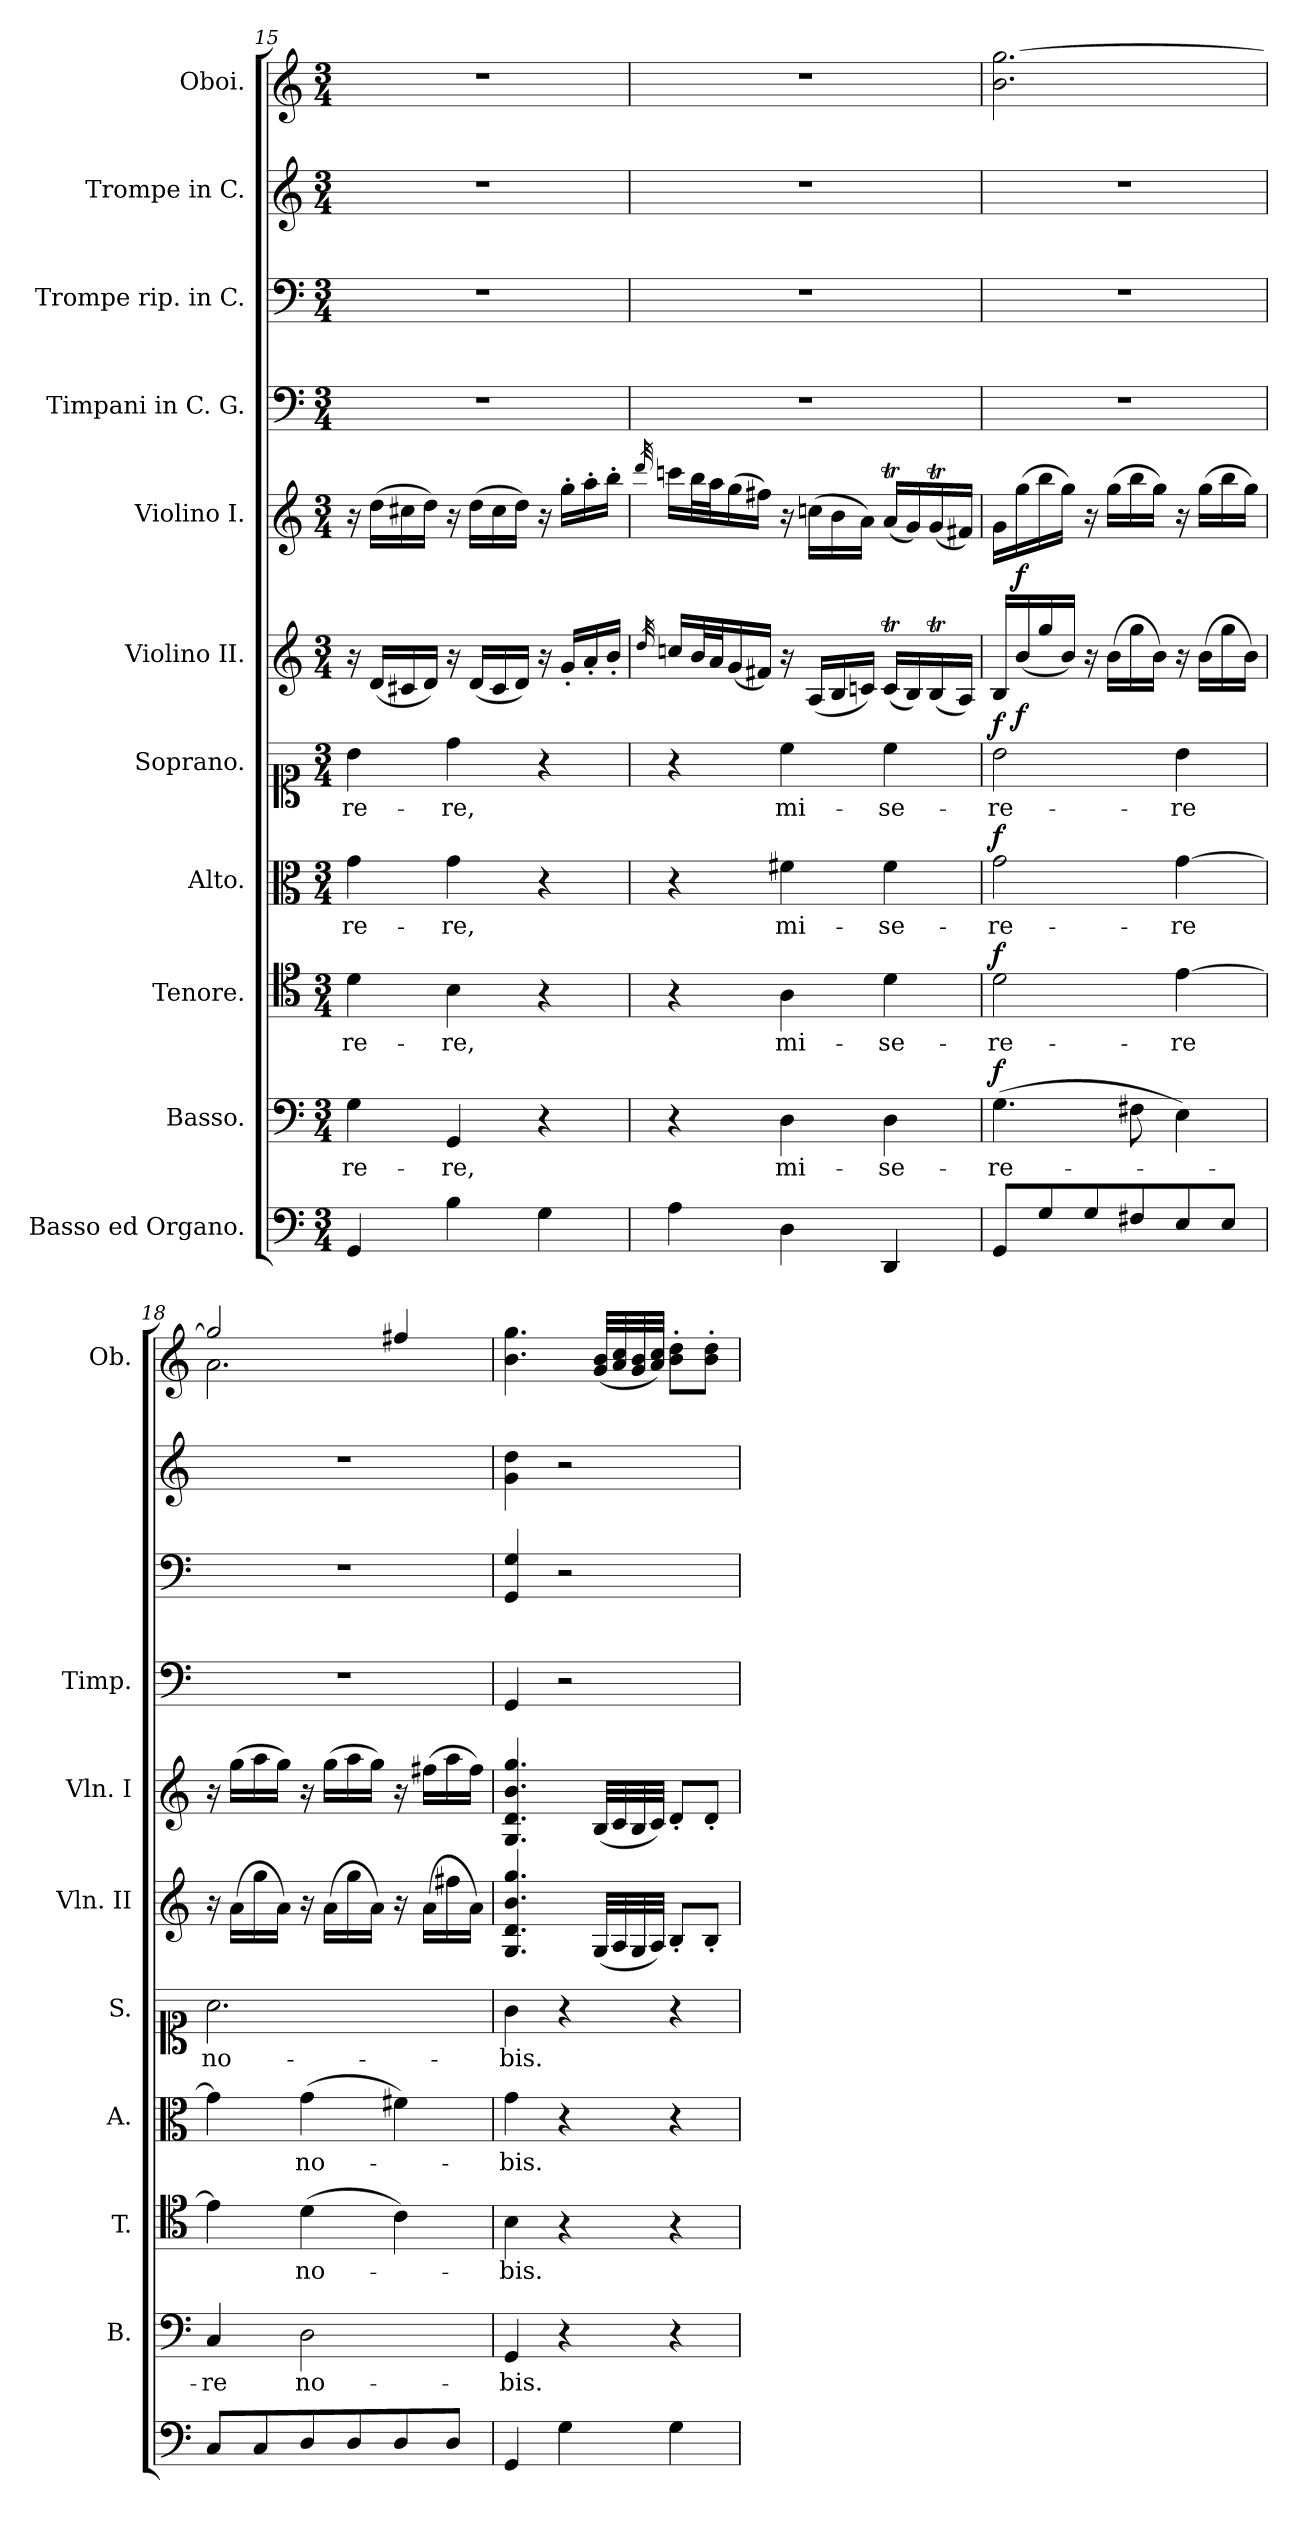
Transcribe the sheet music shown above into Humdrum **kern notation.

**kern	**kern	**text	**dynam	**kern	**text	**dynam	**kern	**text	**dynam	**kern	**text	**dynam	**kern	**dynam	**kern	**dynam	**kern	**kern	**kern	**kern
*part11	*part10	*part10	*part10	*part9	*part9	*part9	*part8	*part8	*part8	*part7	*part7	*part7	*part6	*part6	*part5	*part5	*part4	*part3	*part2	*part1
*staff11	*staff10	*staff10	*staff10	*staff9	*staff9	*staff9	*staff8	*staff8	*staff8	*staff7	*staff7	*staff7	*staff6	*staff6	*staff5	*staff5	*staff4	*staff3	*staff2	*staff1
*I"Basso ed  Organo.	*I"Basso.	*	*	*I"Tenore.	*	*	*I"Alto.	*	*	*I"Soprano.	*	*	*I"Violino II.	*	*I"Violino I.	*	*I"Timpani in C. G.	*I"Trompe rip. in C.	*I"Trompe in C.	*I"Oboi.
*	*I'B.	*	*	*I'T.	*	*	*I'A.	*	*	*I'S.	*	*	*I'Vln. II	*	*I'Vln. I	*	*I'Timp.	*	*	*I'Ob.
*clefF4	*clefF4	*	*	*clefC4	*	*	*clefC3	*	*	*clefC1	*	*	*clefG2	*	*clefG2	*	*clefF4	*clefF4	*clefG2	*clefG2
*k[]	*k[]	*	*	*k[]	*	*	*k[]	*	*	*k[]	*	*	*k[]	*	*k[]	*	*k[]	*k[]	*k[]	*k[]
*M3/4	*M3/4	*	*	*M3/4	*	*	*M3/4	*	*	*M3/4	*	*	*M3/4	*	*M3/4	*	*M3/4	*M3/4	*M3/4	*M3/4
=15	=15	=15	=15	=15	=15	=15	=15	=15	=15	=15	=15	=15	=15	=15	=15	=15	=15	=15	=15	=15
!	!	!LO:LY:b	!	!	!LO:LY:b	!	!	!LO:LY:b	!	!	!LO:LY:b	!	!	!	!	!	!	!	!	!
4GG/	4G\	-re-	.	4d\	-re-	.	4g\	-re-	.	4b\	-re-	.	16r	.	16r	.	2.r	2.r	2.r	2.r
.	.	.	.	.	.	.	.	.	.	.	.	.	(<16d/LL	.	(>16dd\LL	.	.	.	.	.
.	.	.	.	.	.	.	.	.	.	.	.	.	16c#X/	.	16cc#X\	.	.	.	.	.
.	.	.	.	.	.	.	.	.	.	.	.	.	16d/JJ)	.	16dd\JJ)	.	.	.	.	.
!	!	!LO:LY:b	!	!	!LO:LY:b	!	!	!LO:LY:b	!	!	!LO:LY:b	!	!	!	!	!	!	!	!	!
4B\	4GG/	-re,	.	4B\	-re,	.	4g\	-re,	.	4dd\	-re,	.	16r	.	16r	.	.	.	.	.
.	.	.	.	.	.	.	.	.	.	.	.	.	(<16d/LL	.	(>16dd\LL	.	.	.	.	.
.	.	.	.	.	.	.	.	.	.	.	.	.	16c#/	.	16cc#\	.	.	.	.	.
.	.	.	.	.	.	.	.	.	.	.	.	.	16d/JJ)	.	16dd\JJ)	.	.	.	.	.
4G\	4r	.	.	4r	.	.	4r	.	.	4r	.	.	16r	.	16r	.	.	.	.	.
.	.	.	.	.	.	.	.	.	.	.	.	.	16g'/LL	.	16gg'\LL	.	.	.	.	.
.	.	.	.	.	.	.	.	.	.	.	.	.	16a'/	.	16aa'\	.	.	.	.	.
.	.	.	.	.	.	.	.	.	.	.	.	.	16b'/JJ	.	16bb'\JJ	.	.	.	.	.
=16	=16	=16	=16	=16	=16	=16	=16	=16	=16	=16	=16	=16	=16	=16	=16	=16	=16	=16	=16	=16
.	.	.	.	.	.	.	.	.	.	.	.	.	32qdd/	.	32qddd/	.	.	.	.	.
4A\	4r	.	.	4r	.	.	4r	.	.	4r	.	.	16ccn/LL	.	16cccn\LL	.	2.r	2.r	2.r	2.r
.	.	.	.	.	.	.	.	.	.	.	.	.	32b/L	.	32bb\L	.	.	.	.	.
.	.	.	.	.	.	.	.	.	.	.	.	.	32a/J	.	32aa\J	.	.	.	.	.
.	.	.	.	.	.	.	.	.	.	.	.	.	(<16g/	.	(>16gg\	.	.	.	.	.
.	.	.	.	.	.	.	.	.	.	.	.	.	16f#X/JJ)	.	16ff#X\JJ)	.	.	.	.	.
!	!	!LO:LY:b	!	!	!LO:LY:b	!	!	!LO:LY:b	!	!	!LO:LY:b	!	!	!	!	!	!	!	!	!
4D\	4D\	mi-	.	4A\	mi-	.	4f#X\	mi-	.	4cc\	mi-	.	16r	.	16r	.	.	.	.	.
.	.	.	.	.	.	.	.	.	.	.	.	.	(<16A/LL	.	(>16ccn\LL	.	.	.	.	.
.	.	.	.	.	.	.	.	.	.	.	.	.	16B/	.	16b\	.	.	.	.	.
.	.	.	.	.	.	.	.	.	.	.	.	.	16cn/JJ)	.	16a\JJ)	.	.	.	.	.
!	!	!LO:LY:b	!	!	!LO:LY:b	!	!	!LO:LY:b	!	!	!LO:LY:b	!	!	!	!	!	!	!	!	!
4DD/	4D\	-se-	.	4d\	-se-	.	4f#\	-se-	.	4cc\	-se-	.	(<16cT/LL	.	(<16aT/LL	.	.	.	.	.
.	.	.	.	.	.	.	.	.	.	.	.	.	16B/)	.	16g/)	.	.	.	.	.
.	.	.	.	.	.	.	.	.	.	.	.	.	(<16Bt/	.	(<16gT/	.	.	.	.	.
.	.	.	.	.	.	.	.	.	.	.	.	.	16A/JJ)	.	16f#X/JJ)	.	.	.	.	.
=17	=17	=17	=17	=17	=17	=17	=17	=17	=17	=17	=17	=17	=17	=17	=17	=17	=17	=17	=17	=17
!	!	!LO:LY:b	!LO:DY:a	!	!LO:LY:b	!LO:DY:a	!	!LO:LY:b	!LO:DY:a	!	!LO:LY:b	!LO:DY:a	!	!	!	!	!	!	!	!
8GG/L	(>4.G\	-re-	f	2d\	-re-	f	2g\	-re-	f	2b\	-re-	f	16B/LL	.	16g\LL	.	2.r	2.r	2.r	2.b\ [2.gg\
!	!	!	!	!	!	!	!	!	!	!	!	!	!	!LO:DY:b	!	!LO:DY:b	!	!	!	!
.	.	.	.	.	.	.	.	.	.	.	.	.	(<16b/	f	(>16gg\	f	.	.	.	.
8G/	.	.	.	.	.	.	.	.	.	.	.	.	16gg/	.	16bb\	.	.	.	.	.
.	.	.	.	.	.	.	.	.	.	.	.	.	16b/JJ)	.	16gg\JJ)	.	.	.	.	.
8G/	.	.	.	.	.	.	.	.	.	.	.	.	16r	.	16r	.	.	.	.	.
.	.	.	.	.	.	.	.	.	.	.	.	.	(>16b\LL	.	(>16gg\LL	.	.	.	.	.
8F#X/	8F#X\	.	.	.	.	.	.	.	.	.	.	.	16gg\	.	16bb\	.	.	.	.	.
.	.	.	.	.	.	.	.	.	.	.	.	.	16b\JJ)	.	16gg\JJ)	.	.	.	.	.
!	!	!	!	!	!LO:LY:b	!	!	!LO:LY:b	!	!	!LO:LY:b	!	!	!	!	!	!	!	!	!
8E/	4E\)	.	.	[4e\	-re	.	[4g\	-re	.	4b\	-re	.	16r	.	16r	.	.	.	.	.
.	.	.	.	.	.	.	.	.	.	.	.	.	(>16b\LL	.	(>16gg\LL	.	.	.	.	.
8E/J	.	.	.	.	.	.	.	.	.	.	.	.	16gg\	.	16bb\	.	.	.	.	.
.	.	.	.	.	.	.	.	.	.	.	.	.	16b\JJ)	.	16gg\JJ)	.	.	.	.	.
=18	=18	=18	=18	=18	=18	=18	=18	=18	=18	=18	=18	=18	=18	=18	=18	=18	=18	=18	=18	=18
!	!	!LO:LY:b	!	!	!	!	!	!	!	!	!LO:LY:b	!	!	!	!	!	!	!	!	!
*	*	*	*	*	*	*	*	*	*	*	*	*	*	*	*	*	*	*	*	*^
8C/L	4C/	-re	.	4e\]	.	.	4g\]	.	.	2.a\	no-	.	16r	.	16r	.	2.r	2.r	2.r	2gg/]	2.a\
.	.	.	.	.	.	.	.	.	.	.	.	.	(>16a\LL	.	(>16gg\LL	.	.	.	.	.	.
8C/	.	.	.	.	.	.	.	.	.	.	.	.	16gg\	.	16aa\	.	.	.	.	.	.
.	.	.	.	.	.	.	.	.	.	.	.	.	16a\JJ)	.	16gg\JJ)	.	.	.	.	.	.
!	!	!LO:LY:b	!	!	!LO:LY:b	!	!	!LO:LY:b	!	!	!	!	!	!	!	!	!	!	!	!	!
8D/	2D\	no-	.	(>4d\	no-	.	(>4g\	no-	.	.	.	.	16r	.	16r	.	.	.	.	.	.
.	.	.	.	.	.	.	.	.	.	.	.	.	(>16a\LL	.	(>16gg\LL	.	.	.	.	.	.
8D/	.	.	.	.	.	.	.	.	.	.	.	.	16gg\	.	16aa\	.	.	.	.	.	.
.	.	.	.	.	.	.	.	.	.	.	.	.	16a\JJ)	.	16gg\JJ)	.	.	.	.	.	.
8D/	.	.	.	4c\)	.	.	4f#X\)	.	.	.	.	.	16r	.	16r	.	.	.	.	4ff#X/	.
.	.	.	.	.	.	.	.	.	.	.	.	.	(>16a\LL	.	(>16ff#X\LL	.	.	.	.	.	.
8D/J	.	.	.	.	.	.	.	.	.	.	.	.	16ff#X\	.	16aa\	.	.	.	.	.	.
.	.	.	.	.	.	.	.	.	.	.	.	.	16a\JJ)	.	16ff#\JJ)	.	.	.	.	.	.
*	*	*	*	*	*	*	*	*	*	*	*	*	*	*	*	*	*	*	*	*v	*v
=19	=19	=19	=19	=19	=19	=19	=19	=19	=19	=19	=19	=19	=19	=19	=19	=19	=19	=19	=19	=19
!	!	!LO:LY:b	!	!	!LO:LY:b	!	!	!LO:LY:b	!	!	!LO:LY:b	!	!	!	!	!	!	!	!	!
4GG/	4GG/	-bis.	.	4B\	-bis.	.	4g\	-bis.	.	4g\	-bis.	.	4.G/ 4.d/ 4.b/ 4.gg/	.	4.G/ 4.d/ 4.b/ 4.gg/	.	4GG/	4GG/ 4G/	4g\ 4dd\	4.b\ 4.gg\
4G\	4r	.	.	4r	.	.	4r	.	.	4r	.	.	.	.	.	.	2r	2r	2r	.
.	.	.	.	.	.	.	.	.	.	.	.	.	(<32G/LLL	.	(<32B/LLL	.	.	.	.	(<32g/ 32b/LLL
.	.	.	.	.	.	.	.	.	.	.	.	.	32A/	.	32c/	.	.	.	.	32a/ 32cc/
.	.	.	.	.	.	.	.	.	.	.	.	.	32G/	.	32B/	.	.	.	.	32g/ 32b/
.	.	.	.	.	.	.	.	.	.	.	.	.	32A/JJJ)	.	32c/JJJ)	.	.	.	.	32a/ 32cc/JJJ)
4G\	4r	.	.	4r	.	.	4r	.	.	4r	.	.	8B'/L	.	8d'/L	.	.	.	.	8b\' 8dd\'L
.	.	.	.	.	.	.	.	.	.	.	.	.	8B'/J	.	8d'/J	.	.	.	.	8b\' 8dd\'J
=	=	=	=	=	=	=	=	=	=	=	=	=	=	=	=	=	=	=	=	=
*-	*-	*-	*-	*-	*-	*-	*-	*-	*-	*-	*-	*-	*-	*-	*-	*-	*-	*-	*-	*-
